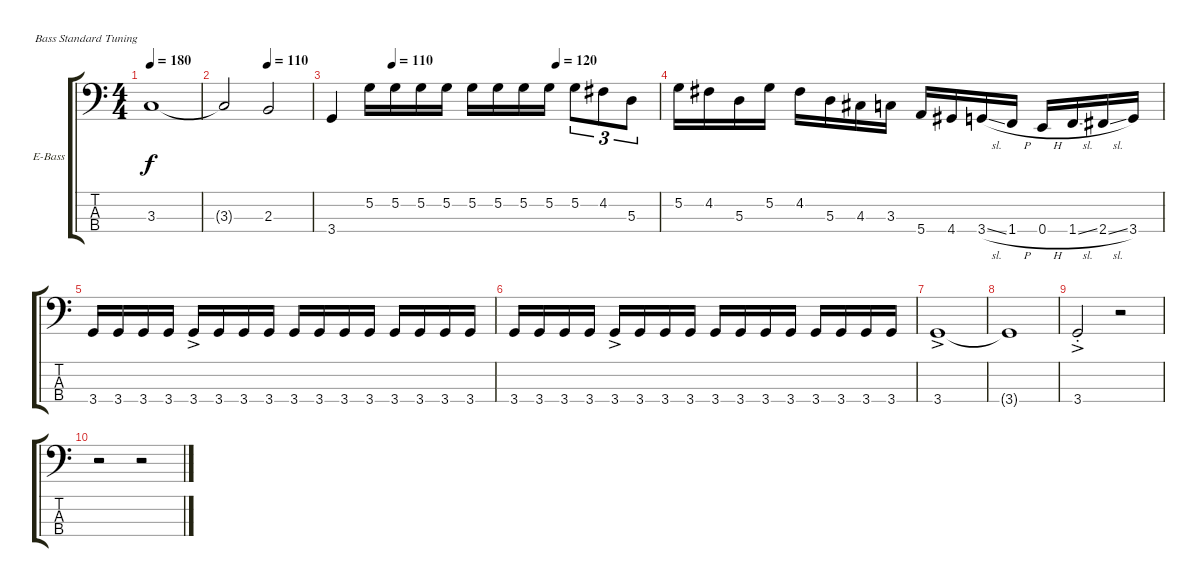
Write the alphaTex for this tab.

\bracketExtendMode groupsimilarinstruments
\firstSystemTrackNameOrientation horizontal
\otherSystemsTrackNameOrientation horizontal
\track ("Steve Harris" "E-Bass") {instrument electricbassfinger}
\staff {score tabs}
\tuning (G2 D2 A1 E1)
\ts (4 4)
\tempo 180
\clef f4
\ks c
3.3.1{dy f} |
\tempo (110 0.5)
3.3{t}.2 2.3.2 |
\tempo (110 0.1875)
\tempo (120 0.6875)
3.4.4 5.2.16 5.2.16 5.2.16 5.2.16 5.2.16 5.2.16 5.2.16 5.2.16 5.2.8{tu (3 2)} 4.2.8{tu (3 2)} 5.3.8{tu (3 2)} |
5.2.16 4.2.16 5.3.16 5.2.16 4.2.16 5.3.16 4.3.16 3.3.16 5.4.16 4.4.16 3.4{sl}.16 1.4{h}.16 0.4{h}.16 1.4{sl}.16 2.4{sl}.16 3.4.16 |
3.4.16 3.4.16 3.4.16 3.4.16 3.4{ac}.16 3.4.16 3.4.16 3.4.16 3.4.16 3.4.16 3.4.16 3.4.16 3.4.16 3.4.16 3.4.16 3.4.16 |
3.4.16 3.4.16 3.4.16 3.4.16 3.4{ac}.16 3.4.16 3.4.16 3.4.16 3.4.16 3.4.16 3.4.16 3.4.16 3.4.16 3.4.16 3.4.16 3.4.16 |
3.4{ac}.1 |
3.4{t}.1 |
3.4{ac st}.2 r.2 |
r.2 r.2
